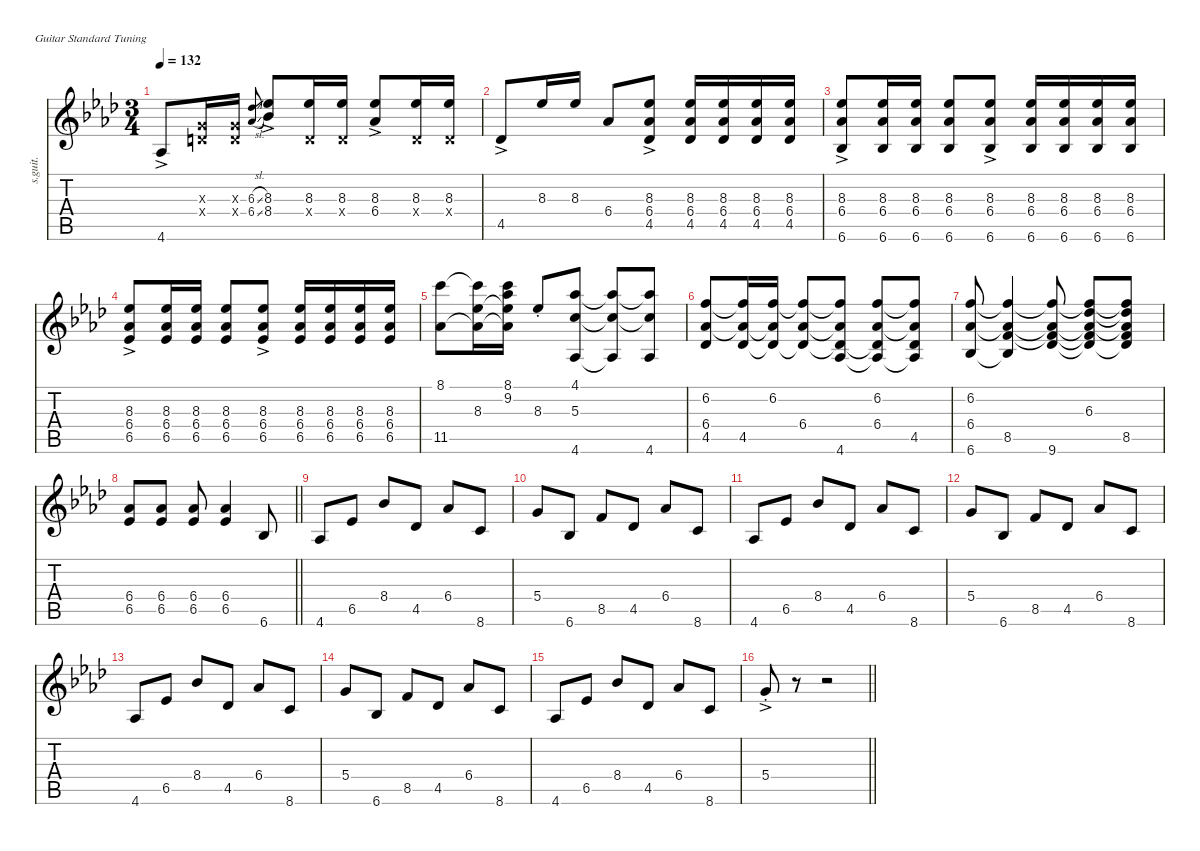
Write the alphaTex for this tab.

\defaultSystemsLayout 4
\hideDynamics
\bracketExtendMode nobrackets
\otherSystemsTrackNameOrientation horizontal
\track ("Dave Matthews" "s.guit.") {defaultSystemsLayout 8 instrument acousticguitarsteel}
\staff {score tabs}
\tuning (E4 B3 G3 D3 A2 E2)
\ts (3 4)
\tempo 132
\clef g2
\ks ab
4.6{ac acc b}.8{dy ff beam Up} (0.3{x acc forcenatural} 0.4{x acc forcenatural}).16{dy f beam Up} (0.3{x acc forcenatural} 0.4{x acc forcenatural}).16{beam Up} (6.3{sl acc b} 6.4{sl acc b}).8{gr dy mf beam Up} (8.3{ac acc b} 8.4{ac acc b}).8{dy ff beam Up} (8.3{acc b} 0.4{x acc forcenatural}).16{dy f beam Up} (8.3{acc b} 0.4{x acc forcenatural}).16{beam Up} (8.3{ac acc b} 6.4{ac acc b}).8{dy ff beam Up} (8.3{acc b} 0.4{x acc forcenatural}).16{dy f beam Up} (8.3{acc b} 0.4{x acc forcenatural}).16{beam Up} |
4.5{ac acc b}.8{dy ff beam Up} 8.3{acc b}.16{dy f beam Up} 8.3{acc b}.16{beam Up} 6.4{acc b}.8{beam Up} (8.3{ac acc b} 6.4{ac acc b} 4.5{ac acc b}).8{dy ff beam Up} (8.3{acc b} 6.4{acc b} 4.5{acc b}).16{dy f beam Up} (8.3{acc b} 6.4{acc b} 4.5{acc b}).16{beam Up} (8.3{acc b} 6.4{acc b} 4.5{acc b}).16{beam Up} (8.3{acc b} 6.4{acc b} 4.5{acc b}).16{beam Up} |
(8.3{ac acc b} 6.4{ac acc b} 6.6{ac acc b}).8{dy ff beam Up} (8.3{acc b} 6.4{acc b} 6.6{acc b}).16{dy f beam Up} (8.3{acc b} 6.4{acc b} 6.6{acc b}).16{beam Up} (8.3{acc b} 6.4{acc b} 6.6{acc b}).8{beam Up} (8.3{ac acc b} 6.4{ac acc b} 6.6{ac acc b}).8{dy ff beam Up} (8.3{acc b} 6.4{acc b} 6.6{acc b}).16{dy f beam Up} (8.3{acc b} 6.4{acc b} 6.6{acc b}).16{beam Up} (8.3{acc b} 6.4{acc b} 6.6{acc b}).16{beam Up} (8.3{acc b} 6.4{acc b} 6.6{acc b}).16{beam Up} |
(8.3{ac acc b} 6.4{ac acc b} 6.5{ac acc b}).8{dy ff beam Up} (8.3{acc b} 6.4{acc b} 6.5{acc b}).16{dy f beam Up} (8.3{acc b} 6.4{acc b} 6.5{acc b}).16{beam Up} (8.3{acc b} 6.4{acc b} 6.5{acc b}).8{beam Up} (8.3{ac acc b} 6.4{ac acc b} 6.5{ac acc b}).8{dy ff beam Up} (8.3{acc b} 6.4{acc b} 6.5{acc b}).16{dy f beam Up} (8.3{acc b} 6.4{acc b} 6.5{acc b}).16{beam Up} (8.3{acc b} 6.4{acc b} 6.5{acc b}).16{beam Up} (8.3{acc b} 6.4{acc b} 6.5{acc b}).16{beam Up} |
(8.1{acc forcenatural} 11.5{acc b}).8{beam Down} (8.1{t acc forcenatural} 8.3{acc b} 11.5{t acc b}).16{beam Down} (8.1{acc forcenatural} 9.2{acc b} 8.3{t acc b} 11.5{t acc b}).16{beam Down} 8.3{st acc b}.8{beam Up} (4.1{acc b} 5.3{acc forcenatural} 4.6{acc b}).8{beam Up} (4.1{t acc b} 5.3{t acc forcenatural} 4.6{t acc b}).8{beam Up} (4.1{t acc b} 5.3{t acc forcenatural} 4.6{acc b}).8{beam Up} |
(6.2{acc forcenatural} 6.4{acc b} 4.5{acc b}).8{beam Up} (6.2{t acc forcenatural} 6.4{t acc b} 4.5{acc b}).16{beam Up} (6.2{acc forcenatural} 6.4{t acc b} 4.5{t acc b}).16{beam Up} (6.2{t acc forcenatural} 6.4{acc b} 4.5{t acc b}).8{beam Up} (6.2{t acc forcenatural} 6.4{t acc b} 4.5{t acc b} 4.6{acc b}).8{beam Up} (6.2{acc forcenatural} 6.4{acc b} 4.5{t acc b} 4.6{t acc b}).8{beam Up} (6.2{t acc forcenatural} 6.4{t acc b} 4.5{acc b} 4.6{t acc b}).8{beam Up} |
(6.2{acc forcenatural} 6.4{acc b} 6.6{acc b}).8{beam Up} (6.2{t acc forcenatural} 6.4{t acc b} 8.5{acc forcenatural} 6.6{t acc b}).4{beam Up} (6.2{t acc forcenatural} 6.4{t acc b} 8.5{t acc forcenatural} 9.6{acc b}).8{beam Up} (6.2{t acc forcenatural} 6.3{acc b} 6.4{t acc b} 8.5{t acc forcenatural} 9.6{t acc b}).8{beam Up} (6.2{t acc forcenatural} 6.3{t acc b} 6.4{t acc b} 8.5{acc forcenatural} 9.6{t acc b}).8{beam Up} |
\barLineRight lightlight
(6.4{acc b} 6.5{acc b}).8{beam Up} (6.4{acc b} 6.5{acc b}).8{beam Up} (6.4{acc b} 6.5{acc b}).8{beam Up} (6.4{acc b} 6.5{acc b}).4{beam Up} 6.6{acc b}.8{beam Up} |
4.6{acc b}.8{beam Up} 6.5{acc b}.8{beam Up} 8.4{acc b}.8{beam Up} 4.5{acc b}.8{beam Up} 6.4{acc b}.8{beam Up} 8.6{acc forcenatural}.8{beam Up} |
5.4{acc forcenatural}.8{beam Up} 6.6{acc b}.8{beam Up} 8.5{acc forcenatural}.8{beam Up} 4.5{acc b}.8{beam Up} 6.4{acc b}.8{beam Up} 8.6{acc forcenatural}.8{beam Up} |
4.6{acc b}.8{beam Up} 6.5{acc b}.8{beam Up} 8.4{acc b}.8{beam Up} 4.5{acc b}.8{beam Up} 6.4{acc b}.8{beam Up} 8.6{acc forcenatural}.8{beam Up} |
5.4{acc forcenatural}.8{beam Up} 6.6{acc b}.8{beam Up} 8.5{acc forcenatural}.8{beam Up} 4.5{acc b}.8{beam Up} 6.4{acc b}.8{beam Up} 8.6{acc forcenatural}.8{beam Up} |
4.6{acc b}.8{beam Up} 6.5{acc b}.8{beam Up} 8.4{acc b}.8{beam Up} 4.5{acc b}.8{beam Up} 6.4{acc b}.8{beam Up} 8.6{acc forcenatural}.8{beam Up} |
5.4{acc forcenatural}.8{beam Up} 6.6{acc b}.8{beam Up} 8.5{acc forcenatural}.8{beam Up} 4.5{acc b}.8{beam Up} 6.4{acc b}.8{beam Up} 8.6{acc forcenatural}.8{beam Up} |
4.6{acc b}.8{beam Up} 6.5{acc b}.8{beam Up} 8.4{acc b}.8{beam Up} 4.5{acc b}.8{beam Up} 6.4{acc b}.8{beam Up} 8.6{acc forcenatural}.8{beam Up} |
\barLineRight lightlight
5.4{ac st acc forcenatural}.8{dy ff beam Up} r.8{beam Up} r.2{beam Up}
